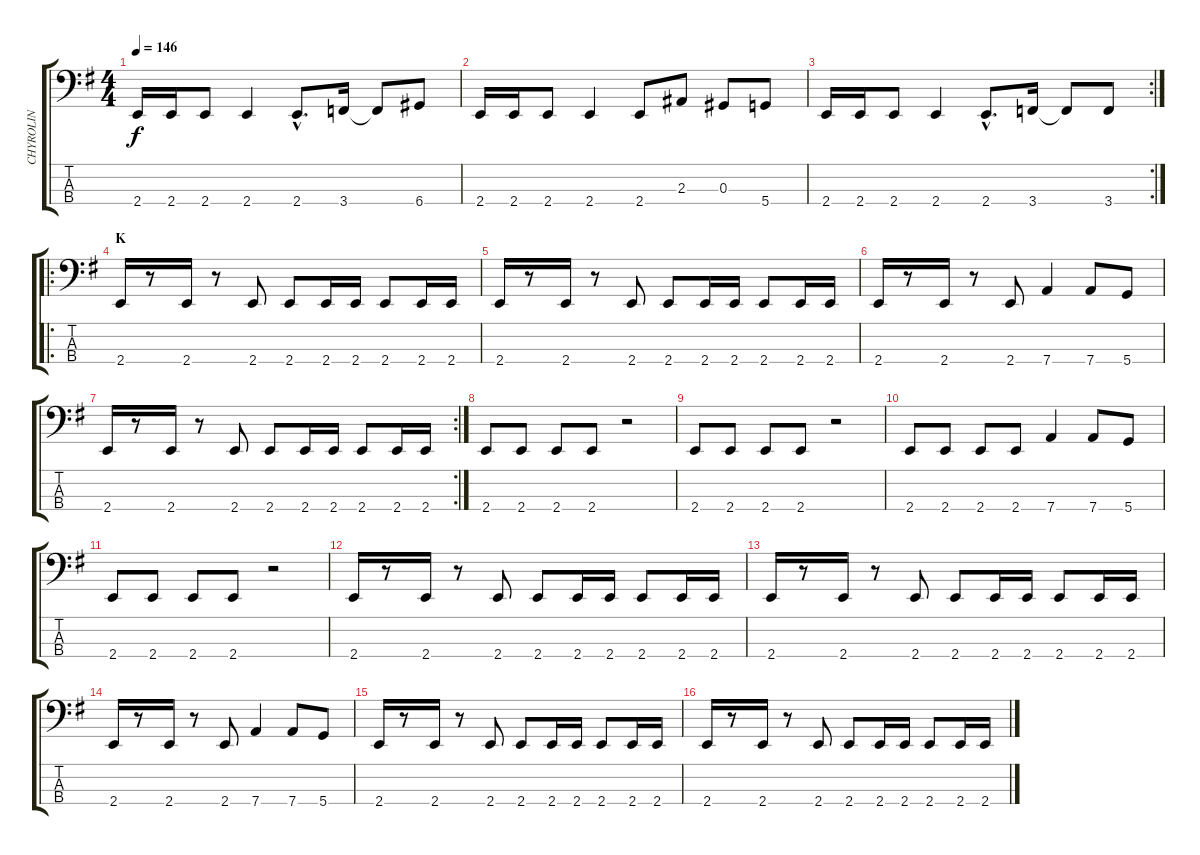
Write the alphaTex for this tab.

\track ("CHYROLIN" "CHYROLIN") {instrument electricbasspick}
\staff {score tabs}
\tuning (Gb2 Db2 Ab1 D1) {hide}
\ts (4 4)
\tempo 146
\clef f4
\ks eminor
2.4.16{dy f} 2.4.16 2.4.8 2.4.4 2.4{hac}.8{d} 3.4.16 3.4{t}.8 6.4.8 |
2.4.16 2.4.16 2.4.8 2.4.4 2.4.8 2.3.8 0.3.8 5.4.8 |
\rc 2
2.4.16 2.4.16 2.4.8 2.4.4 2.4{hac}.8{d} 3.4.16 3.4{t}.8 3.4.8 |
\ro
\section ("" "K")
2.4.16 r.8 2.4.16 r.8 2.4.8 2.4.8 2.4.16 2.4.16 2.4.8 2.4.16 2.4.16 |
2.4.16 r.8 2.4.16 r.8 2.4.8 2.4.8 2.4.16 2.4.16 2.4.8 2.4.16 2.4.16 |
2.4.16 r.8 2.4.16 r.8 2.4.8 7.4.4 7.4.8 5.4.8 |
\rc 2
2.4.16 r.8 2.4.16 r.8 2.4.8 2.4.8 2.4.16 2.4.16 2.4.8 2.4.16 2.4.16 |
2.4.8 2.4.8 2.4.8 2.4.8 r.2 |
2.4.8 2.4.8 2.4.8 2.4.8 r.2 |
2.4.8 2.4.8 2.4.8 2.4.8 7.4.4 7.4.8 5.4.8 |
2.4.8 2.4.8 2.4.8 2.4.8 r.2 |
2.4.16 r.8 2.4.16 r.8 2.4.8 2.4.8 2.4.16 2.4.16 2.4.8 2.4.16 2.4.16 |
2.4.16 r.8 2.4.16 r.8 2.4.8 2.4.8 2.4.16 2.4.16 2.4.8 2.4.16 2.4.16 |
2.4.16 r.8 2.4.16 r.8 2.4.8 7.4.4 7.4.8 5.4.8 |
2.4.16 r.8 2.4.16 r.8 2.4.8 2.4.8 2.4.16 2.4.16 2.4.8 2.4.16 2.4.16 |
2.4.16 r.8 2.4.16 r.8 2.4.8 2.4.8 2.4.16 2.4.16 2.4.8 2.4.16 2.4.16
